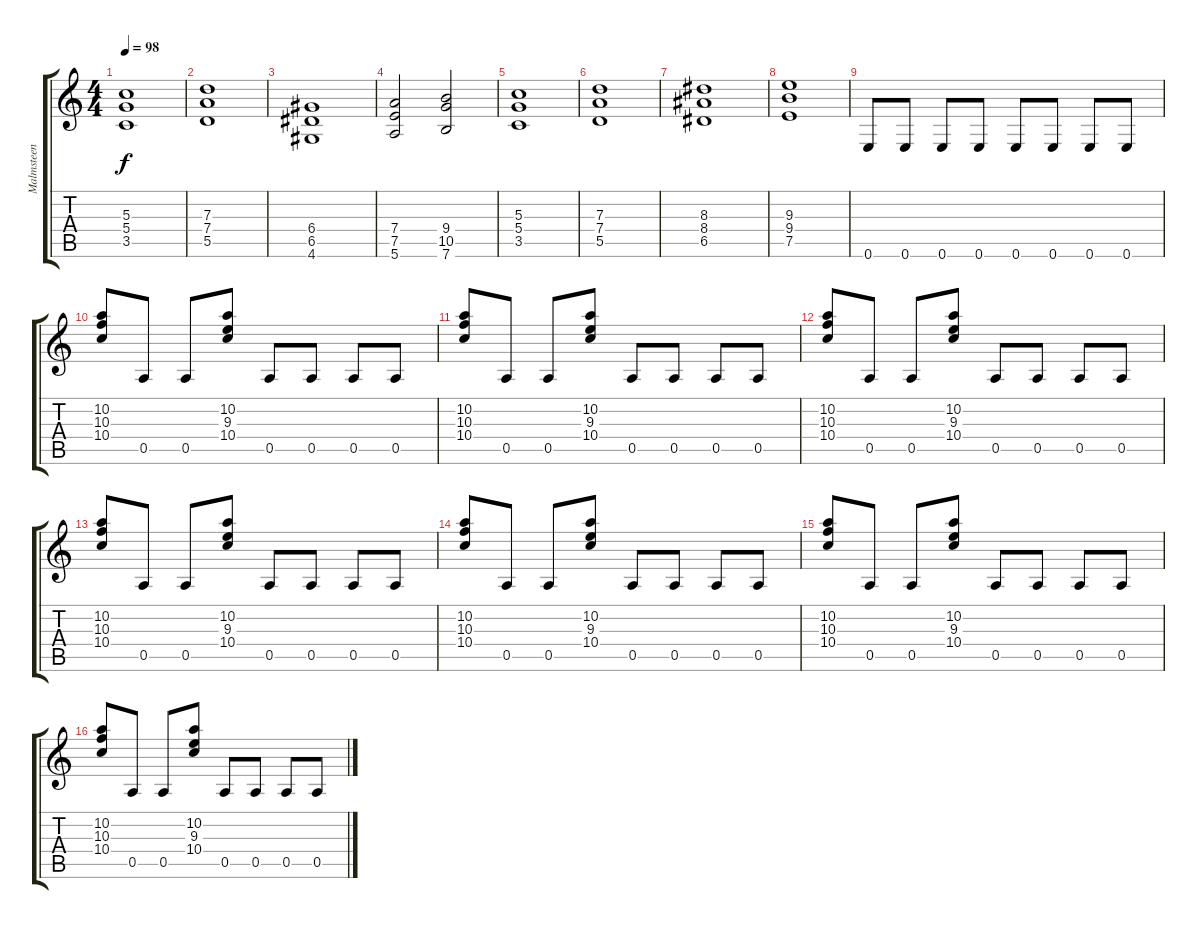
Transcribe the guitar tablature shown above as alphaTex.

\track ("Malmsteen 2" "Malmsteen ") {instrument distortionguitar}
\staff {score tabs}
\tuning (E4 B3 G3 D3 A2 E2) {hide}
\ts (4 4)
\tempo 98
\clef g2
\ks c
(5.3 5.4 3.5).1{dy f} |
(7.3 7.4 5.5).1 |
(6.4 6.5 4.6).1 |
(7.4 7.5 5.6).2 (9.4 10.5 7.6).2 |
(5.3 5.4 3.5).1 |
(7.3 7.4 5.5).1 |
(8.3 8.4 6.5).1 |
(9.3 9.4 7.5).1 |
0.6.8 0.6.8 0.6.8 0.6.8 0.6.8 0.6.8 0.6.8 0.6.8 |
(10.2 10.3 10.4).8 0.5.8 0.5.8 (10.2 9.3 10.4).8 0.5.8 0.5.8 0.5.8 0.5.8 |
(10.2 10.3 10.4).8 0.5.8 0.5.8 (10.2 9.3 10.4).8 0.5.8 0.5.8 0.5.8 0.5.8 |
(10.2 10.3 10.4).8 0.5.8 0.5.8 (10.2 9.3 10.4).8 0.5.8 0.5.8 0.5.8 0.5.8 |
(10.2 10.3 10.4).8 0.5.8 0.5.8 (10.2 9.3 10.4).8 0.5.8 0.5.8 0.5.8 0.5.8 |
(10.2 10.3 10.4).8 0.5.8 0.5.8 (10.2 9.3 10.4).8 0.5.8 0.5.8 0.5.8 0.5.8 |
(10.2 10.3 10.4).8 0.5.8 0.5.8 (10.2 9.3 10.4).8 0.5.8 0.5.8 0.5.8 0.5.8 |
(10.2 10.3 10.4).8 0.5.8 0.5.8 (10.2 9.3 10.4).8 0.5.8 0.5.8 0.5.8 0.5.8
